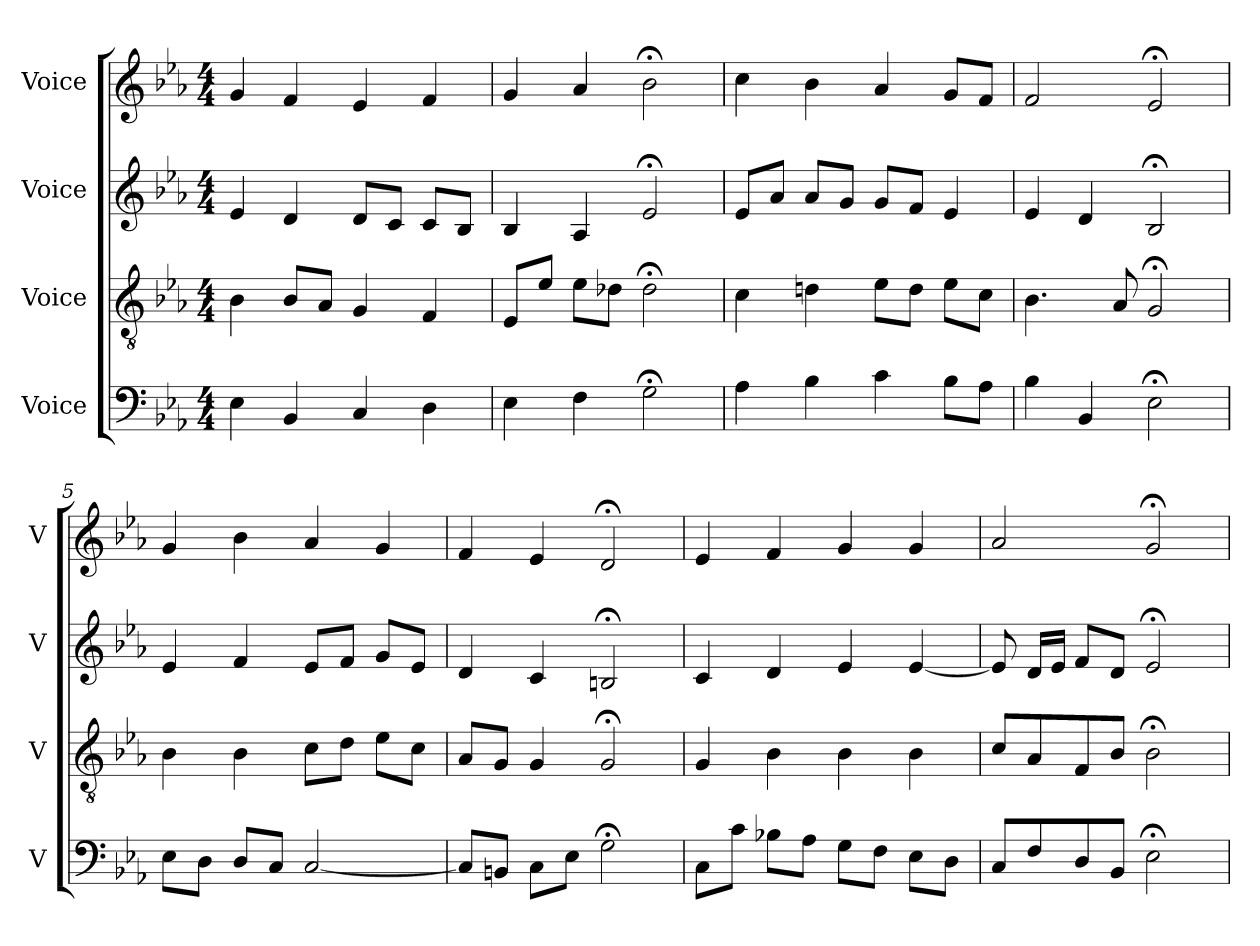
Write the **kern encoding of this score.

**kern	**kern	**kern	**kern
*part4	*part3	*part2	*part1
*staff4	*staff3	*staff2	*staff1
*I"Voice	*I"Voice	*I"Voice	*I"Voice
*I'V	*I'V	*I'V	*I'V
*clefF4	*clefGv2	*clefG2	*clefG2
*k[b-e-a-]	*k[b-e-a-]	*k[b-e-a-]	*k[b-e-a-]
*M4/4	*M4/4	*M4/4	*M4/4
*MM100	*MM100	*MM100	*MM100
=1	=1	=1	=1
4E-\	4B-\	4e-/	4g/
4BB-/	8B-/L	4d/	4f/
.	8A-/J	.	.
4C/	4G/	8d/L	4e-/
.	.	8c/J	.
4D\	4F/	8c/L	4f/
.	.	8B-/J	.
=2	=2	=2	=2
4E-\	8E-/L	4B-/	4g/
.	8e-/J	.	.
4F\	8e-\L	4A-/	4a-/
.	8d-X\J	.	.
2G;\	2d-;\	2e-;/	2b-;\
=3	=3	=3	=3
4A-\	4c\	8e-/L	4cc\
.	.	8a-/J	.
4B-\	4dn\	8a-/L	4b-\
.	.	8g/J	.
4c\	8e-\L	8g/L	4a-/
.	8d\J	8f/J	.
8B-\L	8e-\L	4e-/	8g/L
8A-\J	8c\J	.	8f/J
=4	=4	=4	=4
4B-\	4.B-\	4e-/	2f/
4BB-/	.	4d/	.
.	8A-/	.	.
2E-;\	2G;/	2B-;/	2e-;/
!!LO:LB:g=z
=5	=5	=5	=5
8E-\L	4B-\	4e-/	4g/
8D\J	.	.	.
8D/L	4B-\	4f/	4b-\
8C/J	.	.	.
[2C/	8c\L	8e-/L	4a-/
.	8d\J	8f/J	.
.	8e-\L	8g/L	4g/
.	8c\J	8e-/J	.
=6	=6	=6	=6
8C/L]	8A-/L	4d/	4f/
8BBn/J	8G/J	.	.
8C\L	4G/	4c/	4e-/
8E-\J	.	.	.
2G;\	2G;/	2Bn;/	2d;/
=7	=7	=7	=7
8C\L	4G/	4c/	4e-/
8c\J	.	.	.
8B-X\L	4B-\	4d/	4f/
8A-\J	.	.	.
8G\L	4B-\	4e-/	4g/
8F\J	.	.	.
8E-\L	4B-\	[4e-/	4g/
8D\J	.	.	.
=8	=8	=8	=8
8C/L	8c/L	8e-/]	2a-/
8F/	8A-/	16d/LL	.
.	.	16e-/JJ	.
8D/	8F/	8f/L	.
8BB-/J	8B-/J	8d/J	.
2E-;\	2B-;\	2e-;/	2g;/
=	=	=	=
*-	*-	*-	*-
